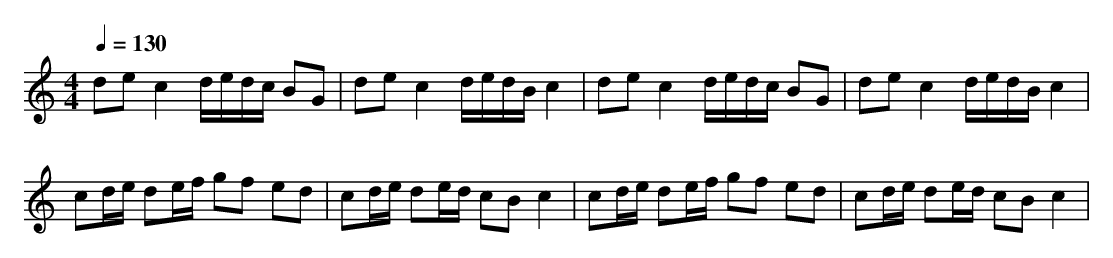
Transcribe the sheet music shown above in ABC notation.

X:1
T:
M: 4/4
L: 1/8
Q:1/4=130
K:C % 0 sharps
de c2 d/2e/2d/2c/2 BG|de c2 d/2e/2d/2B/2 c2|de c2 d/2e/2d/2c/2 BG|de c2 d/2e/2d/2B/2 c2|
cd/2e/2 de/2f/2 gf ed|cd/2e/2 de/2d/2 cB c2|cd/2e/2 de/2f/2 gf ed|cd/2e/2 de/2d/2 cB c2|
